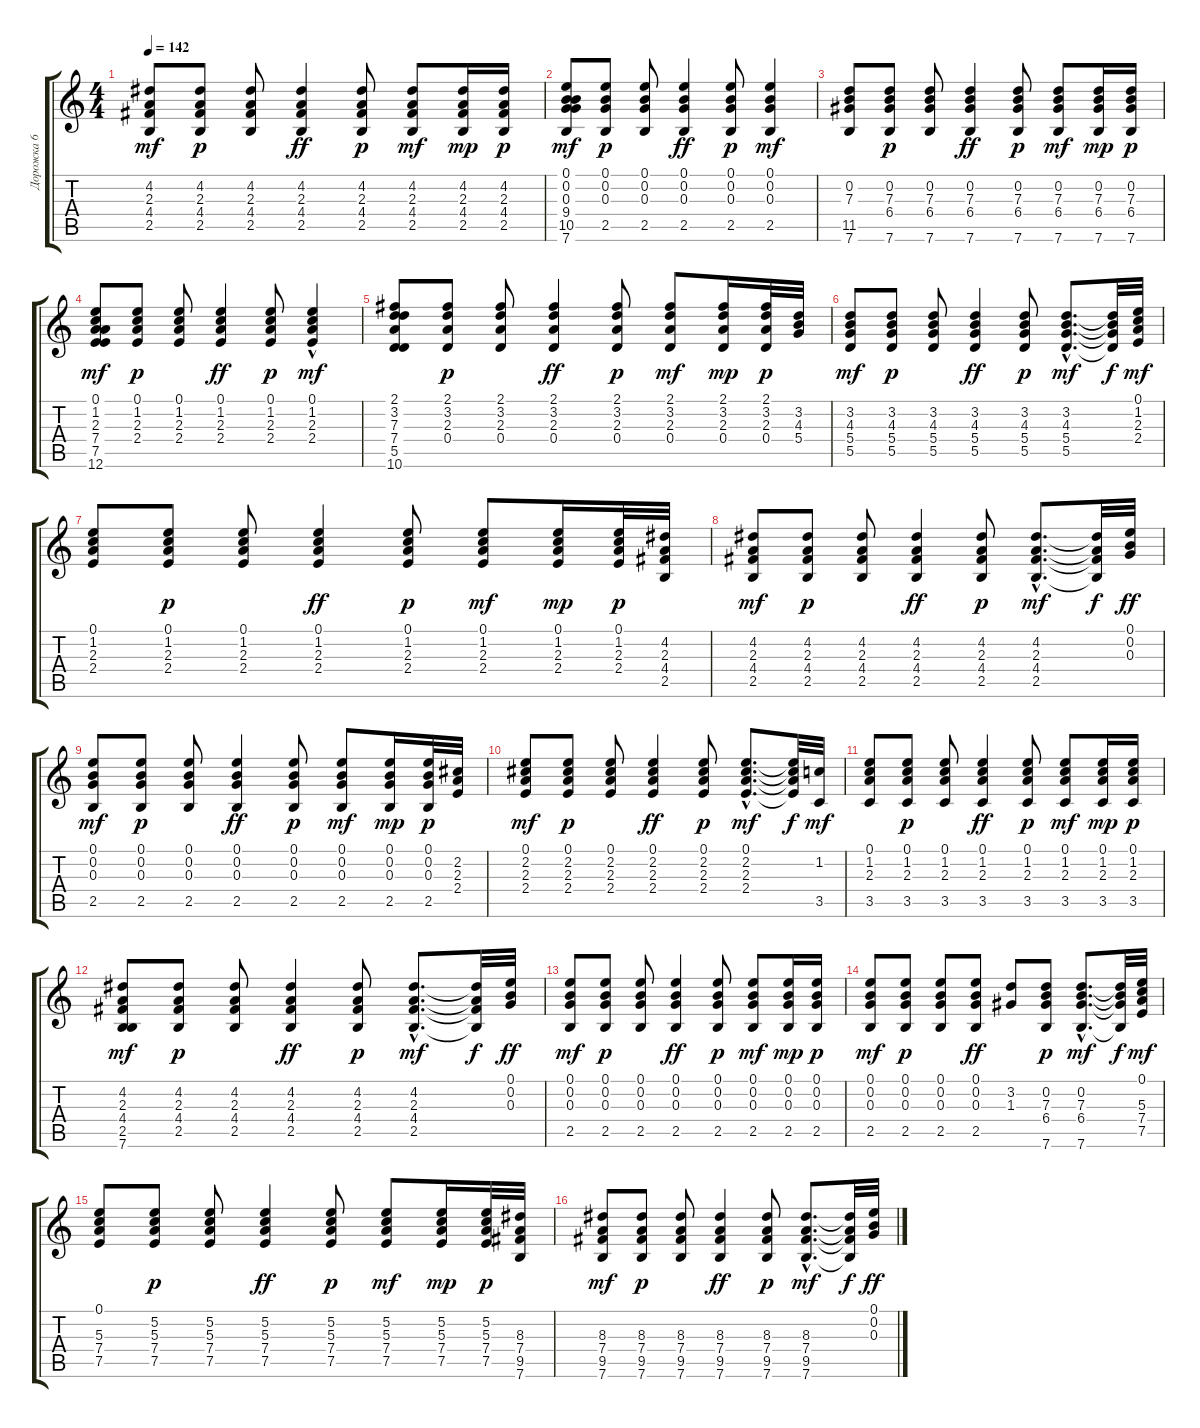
\track ("Дорожка 6" "Дорожка 6") {instrument acousticguitarsteel}
\staff {score tabs}
\tuning (E4 B3 G3 D3 A2 E2) {hide}
\ts (4 4)
\tempo 142
\clef g2
\ks c
(4.2 2.3 4.4 2.5).8{dy mf} (4.2 2.3 4.4 2.5).8{dy p} (4.2 2.3 4.4 2.5).8 (4.2 2.3 4.4 2.5).4{dy ff} (4.2 2.3 4.4 2.5).8{dy p} (4.2 2.3 4.4 2.5).8{dy mf} (4.2 2.3 4.4 2.5).16{dy mp} (4.2 2.3 4.4 2.5).16{dy p} |
(0.1 0.2 0.3 9.4 10.5 7.6).8{dy mf} (0.1 0.2 0.3 2.5).8{dy p} (0.1 0.2 0.3 2.5).8 (0.1 0.2 0.3 2.5).4{dy ff} (0.1 0.2 0.3 2.5).8{dy p} (0.1 0.2 0.3 2.5).4{dy mf} |
(0.2 7.3 11.5 7.6).8 (0.2 7.3 6.4 7.6).8{dy p} (0.2 7.3 6.4 7.6).8 (0.2 7.3 6.4 7.6).4{dy ff} (0.2 7.3 6.4 7.6).8{dy p} (0.2 7.3 6.4 7.6).8{dy mf} (0.2 7.3 6.4 7.6).16{dy mp} (0.2 7.3 6.4 7.6).16{dy p} |
(0.1 1.2 2.3 7.4 7.5 12.6).8{dy mf} (0.1 1.2 2.3 2.4).8{dy p} (0.1 1.2 2.3 2.4).8 (0.1 1.2 2.3 2.4).4{dy ff} (0.1 1.2 2.3 2.4).8{dy p} (0.1{hac} 1.2 2.3 2.4).4{dy mf} |
(2.1 3.2 7.3 7.4 5.5 10.6).8 (2.1 3.2 2.3 0.4).8{dy p} (2.1 3.2 2.3 0.4).8 (2.1 3.2 2.3 0.4).4{dy ff} (2.1 3.2 2.3 0.4).8{dy p} (2.1 3.2 2.3 0.4).8{dy mf} (2.1 3.2 2.3 0.4).16{dy mp} (2.1 3.2 2.3 0.4).32{dy p} (3.2 4.3 5.4).32 |
(3.2 4.3 5.4 5.5).8{dy mf} (3.2 4.3 5.4 5.5).8{dy p} (3.2 4.3 5.4 5.5).8 (3.2 4.3 5.4 5.5).4{dy ff} (3.2 4.3 5.4 5.5).8{dy p} (3.2{hac} 4.3{hac} 5.4{hac} 5.5{hac}).8{d dy mf} (3.2{t} 4.3{t} 5.4{t} 5.5{t}).32{dy f} (0.1 1.2 2.3 2.4).32{dy mf} |
(0.1 1.2 2.3 2.4).8 (0.1 1.2 2.3 2.4).8{dy p} (0.1 1.2 2.3 2.4).8 (0.1 1.2 2.3 2.4).4{dy ff} (0.1 1.2 2.3 2.4).8{dy p} (0.1 1.2 2.3 2.4).8{dy mf} (0.1 1.2 2.3 2.4).16{dy mp} (0.1 1.2 2.3 2.4).32{dy p} (4.2 2.3 4.4 2.5).32 |
(4.2 2.3 4.4 2.5).8{dy mf} (4.2 2.3 4.4 2.5).8{dy p} (4.2 2.3 4.4 2.5).8 (4.2 2.3 4.4 2.5).4{dy ff} (4.2 2.3 4.4 2.5).8{dy p} (4.2{hac} 2.3{hac} 4.4{hac} 2.5{hac}).8{d dy mf} (4.2{t} 2.3{t} 4.4{t} 2.5{t}).32{dy f} (0.1 0.2 0.3).32{dy ff} |
(0.1 0.2 0.3 2.5).8{dy mf} (0.1 0.2 0.3 2.5).8{dy p} (0.1 0.2 0.3 2.5).8 (0.1 0.2 0.3 2.5).4{dy ff} (0.1 0.2 0.3 2.5).8{dy p} (0.1 0.2 0.3 2.5).8{dy mf} (0.1 0.2 0.3 2.5).16{dy mp} (0.1 0.2 0.3 2.5).32{dy p} (2.2 2.3 2.4).32 |
(0.1 2.2 2.3 2.4).8{dy mf} (0.1 2.2 2.3 2.4).8{dy p} (0.1 2.2 2.3 2.4).8 (0.1 2.2 2.3 2.4).4{dy ff} (0.1 2.2 2.3 2.4).8{dy p} (0.1{hac} 2.2{hac} 2.3{hac} 2.4{hac}).8{d dy mf} (0.1{t} 2.2{t} 2.3{t} 2.4{t}).32{dy f} (1.2 3.5).32{dy mf} |
(0.1 1.2 2.3 3.5).8 (0.1 1.2 2.3 3.5).8{dy p} (0.1 1.2 2.3 3.5).8 (0.1 1.2 2.3 3.5).4{dy ff} (0.1 1.2 2.3 3.5).8{dy p} (0.1 1.2 2.3 3.5).8{dy mf} (0.1 1.2 2.3 3.5).16{dy mp} (0.1 1.2 2.3 3.5).16{dy p} |
(4.2 2.3 4.4 2.5 7.6).8{dy mf} (4.2 2.3 4.4 2.5).8{dy p} (4.2 2.3 4.4 2.5).8 (4.2 2.3 4.4 2.5).4{dy ff} (4.2 2.3 4.4 2.5).8{dy p} (4.2{hac} 2.3{hac} 4.4{hac} 2.5{hac}).8{d dy mf} (4.2{t} 2.3{t} 4.4{t} 2.5{t}).32{dy f} (0.1 0.2 0.3).32{dy ff} |
(0.1 0.2 0.3 2.5).8{dy mf} (0.1 0.2 0.3 2.5).8{dy p} (0.1 0.2 0.3 2.5).8 (0.1 0.2 0.3 2.5).4{dy ff} (0.1 0.2 0.3 2.5).8{dy p} (0.1 0.2 0.3 2.5).8{dy mf} (0.1 0.2 0.3 2.5).16{dy mp} (0.1 0.2 0.3 2.5).16{dy p} |
(0.1 0.2 0.3 2.5).8{dy mf} (0.1 0.2 0.3 2.5).8{dy p} (0.1 0.2 0.3 2.5).8 (0.1 0.2 0.3 2.5).8{dy ff} (3.2 1.3).8 (0.2 7.3 6.4 7.6).8{dy p} (0.2{hac} 7.3{hac} 6.4{hac} 7.6{hac}).8{d dy mf} (0.2{t} 7.3{t} 6.4{t} 7.6{t}).32{dy f} (0.1 5.3 7.4 7.5).32{dy mf} |
(0.1 5.3 7.4 7.5).8 (5.2 5.3 7.4 7.5).8{dy p} (5.2 5.3 7.4 7.5).8 (5.2 5.3 7.4 7.5).4{dy ff} (5.2 5.3 7.4 7.5).8{dy p} (5.2 5.3 7.4 7.5).8{dy mf} (5.2 5.3 7.4 7.5).16{dy mp} (5.2 5.3 7.4 7.5).32{dy p} (8.3 7.4 9.5 7.6).32 |
(8.3 7.4 9.5 7.6).8{dy mf} (8.3 7.4 9.5 7.6).8{dy p} (8.3 7.4 9.5 7.6).8 (8.3 7.4 9.5 7.6).4{dy ff} (8.3 7.4 9.5 7.6).8{dy p} (8.3{hac} 7.4{hac} 9.5{hac} 7.6{hac}).8{d dy mf} (8.3{t} 7.4{t} 9.5{t} 7.6{t}).32{dy f} (0.1 0.2 0.3).32{dy ff}
